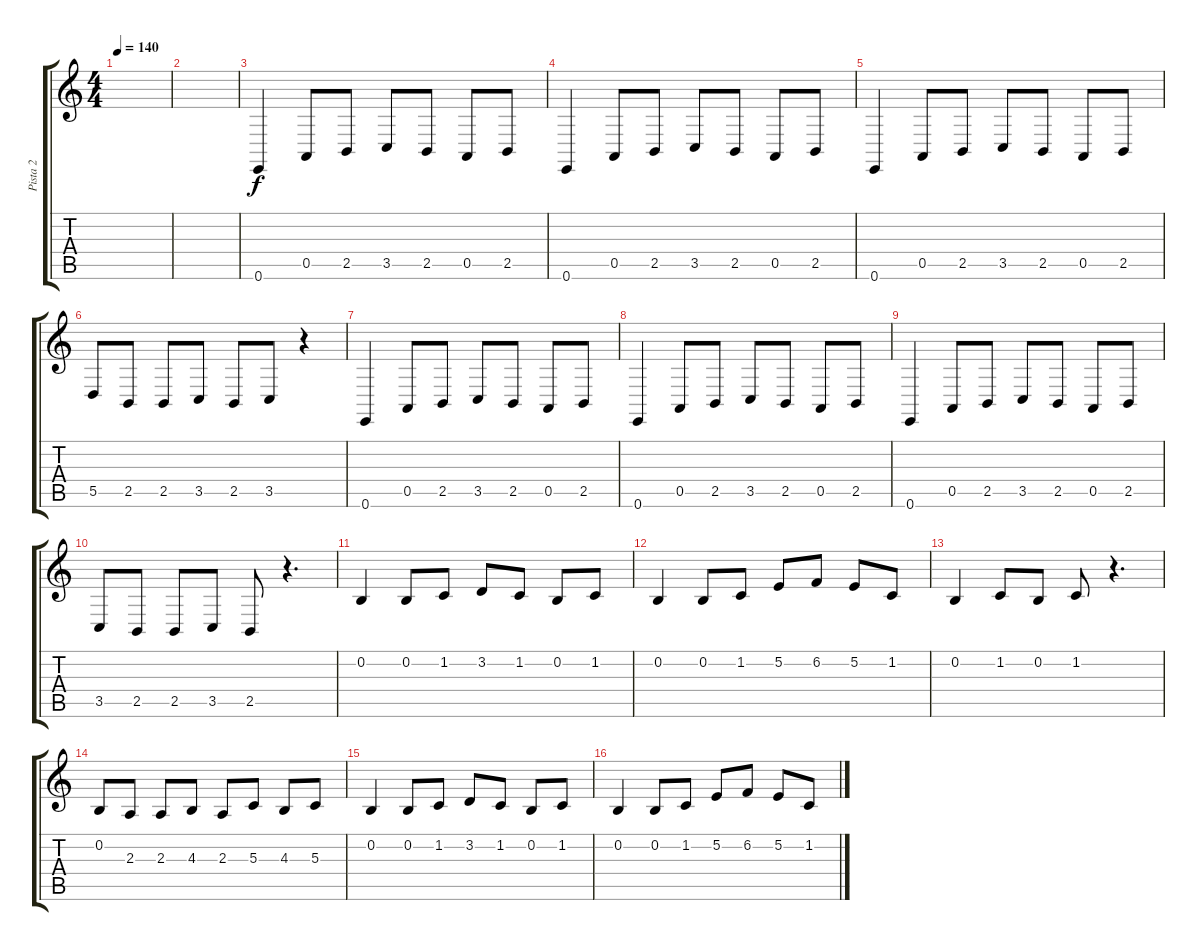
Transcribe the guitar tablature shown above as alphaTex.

\track ("Pista 2" "Pista 2") {instrument electricgrandpiano}
\staff {score tabs}
\tuning (E4 B3 G3 D3 A2 E2) {hide}
\ts (4 4)
\tempo 140
\clef g2
\ks c
|
|
0.6.4 0.5.8 2.5.8 3.5.8 2.5.8 0.5.8 2.5.8 |
0.6.4 0.5.8 2.5.8 3.5.8 2.5.8 0.5.8 2.5.8 |
0.6.4 0.5.8 2.5.8 3.5.8 2.5.8 0.5.8 2.5.8 |
5.5.8 2.5.8 2.5.8 3.5.8 2.5.8 3.5.8 r.4 |
0.6.4 0.5.8 2.5.8 3.5.8 2.5.8 0.5.8 2.5.8 |
0.6.4 0.5.8 2.5.8 3.5.8 2.5.8 0.5.8 2.5.8 |
0.6.4 0.5.8 2.5.8 3.5.8 2.5.8 0.5.8 2.5.8 |
3.5.8 2.5.8 2.5.8 3.5.8 2.5.8 r.4{d} |
0.2.4 0.2.8 1.2.8 3.2.8 1.2.8 0.2.8 1.2.8 |
0.2.4 0.2.8 1.2.8 5.2.8 6.2.8 5.2.8 1.2.8 |
0.2.4 1.2.8 0.2.8 1.2.8 r.4{d} |
0.2.8 2.3.8 2.3.8 4.3.8 2.3.8 5.3.8 4.3.8 5.3.8 |
0.2.4 0.2.8 1.2.8 3.2.8 1.2.8 0.2.8 1.2.8 |
0.2.4 0.2.8 1.2.8 5.2.8 6.2.8 5.2.8 1.2.8
